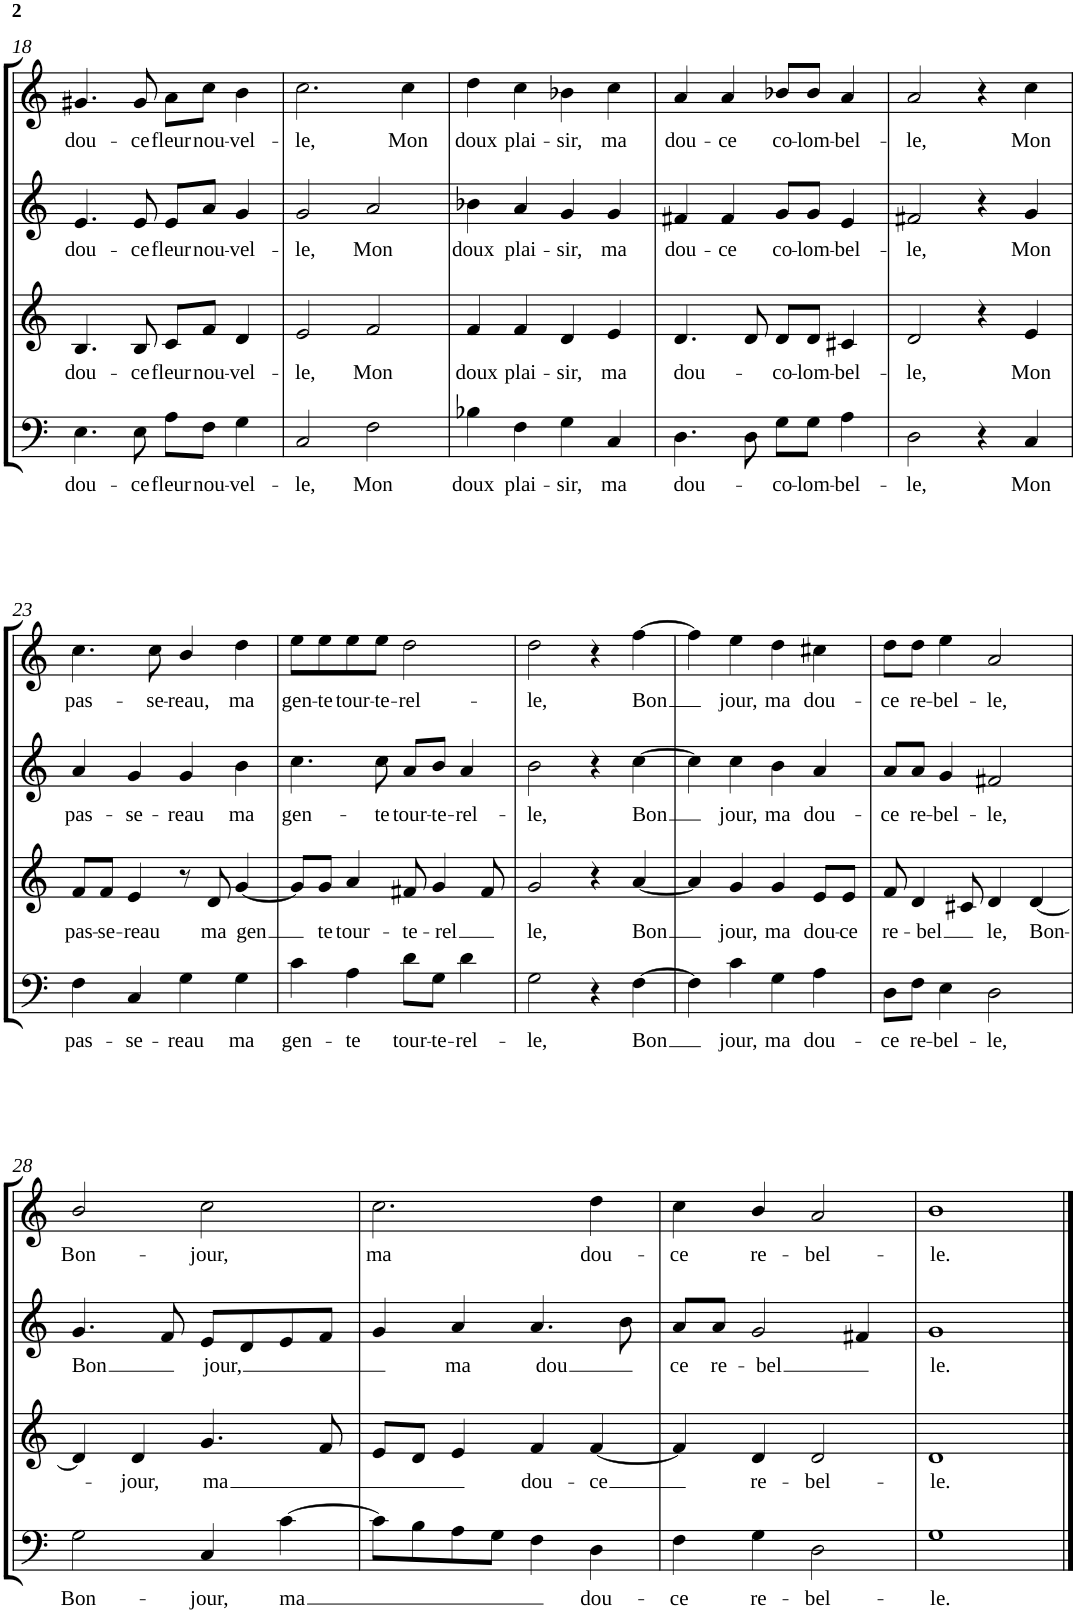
**kern	**text	**kern	**text	**kern	**text	**kern	**text
*part4	*part4	*part3	*part3	*part2	*part2	*part1	*part1
*staff4	*staff4	*staff3	*staff3	*staff2	*staff2	*staff1	*staff1
*I"B.	*	*I"A.	*	*I"S. 2	*	*I"S.1	*
*	*	*	*	*I'S	*	*I'S	*
!!LO:PB:g=z
*clefF4	*	*clefG2	*	*clefG2	*	*clefG2	*
*k[]	*	*k[]	*	*k[]	*	*k[]	*
*M4/4	*	*M4/4	*	*M4/4	*	*M4/4	*
=18	=18	=18	=18	=18	=18	=18	=18
!	!LO:LY:b	!	!LO:LY:b	!	!LO:LY:b	!	!LO:LY:b
4.E\	dou-	4.B/	dou-	4.e/	dou-	4.g#X/	dou-
!	!LO:LY:b	!	!LO:LY:b	!	!LO:LY:b	!	!LO:LY:b
8E\	-ce	8B/	-ce	8e/	-ce	8g#/	-ce
!	!LO:LY:b	!	!LO:LY:b	!	!LO:LY:b	!	!LO:LY:b
8A\L	fleur	8c/L	fleur	8e/L	fleur	8a\L	fleur
!	!LO:LY:b	!	!LO:LY:b	!	!LO:LY:b	!	!LO:LY:b
8F\J	nou-	8f/J	nou-	8a/J	nou-	8cc\J	nou-
!	!LO:LY:b	!	!LO:LY:b	!	!LO:LY:b	!	!LO:LY:b
4G\	-vel-	4d/	-vel-	4g/	-vel-	4b\	-vel-
=19	=19	=19	=19	=19	=19	=19	=19
!	!LO:LY:b	!	!LO:LY:b	!	!LO:LY:b	!	!LO:LY:b
2C/	-le,	2e/	-le,	2g/	-le,	2.cc\	-le,
!	!LO:LY:b	!	!LO:LY:b	!	!LO:LY:b	!	!
2F\	Mon	2f/	Mon	2a/	Mon	.	.
!	!	!	!	!	!	!	!LO:LY:b
.	.	.	.	.	.	4cc\	Mon
=20	=20	=20	=20	=20	=20	=20	=20
!	!LO:LY:b	!	!LO:LY:b	!	!LO:LY:b	!	!LO:LY:b
4B-X\	doux	4f/	doux	4b-X\	doux	4dd\	doux
!	!LO:LY:b	!	!LO:LY:b	!	!LO:LY:b	!	!LO:LY:b
4F\	plai-	4f/	plai-	4a/	plai-	4cc\	plai-
!	!LO:LY:b	!	!LO:LY:b	!	!LO:LY:b	!	!LO:LY:b
4G\	-sir,	4d/	-sir,	4g/	-sir,	4b-X\	-sir,
!	!LO:LY:b	!	!LO:LY:b	!	!LO:LY:b	!	!LO:LY:b
4C/	ma	4e/	ma	4g/	ma	4cc\	ma
=21	=21	=21	=21	=21	=21	=21	=21
!	!LO:LY:b	!	!LO:LY:b	!	!LO:LY:b	!	!LO:LY:b
4.D\	dou-	4.d/	dou-	4f#X/	dou-	4a/	dou-
!	!	!	!	!	!LO:LY:b	!	!LO:LY:b
.	.	.	.	4f#/	-ce	4a/	-ce
8D\	.	8d/	.	.	.	.	.
!	!LO:LY:b	!	!LO:LY:b	!	!LO:LY:b	!	!LO:LY:b
8G\L	-co-	8d/L	-co-	8g/L	co-	8b-X/L	co-
!	!LO:LY:b	!	!LO:LY:b	!	!LO:LY:b	!	!LO:LY:b
8G\J	-lom-	8d/J	-lom-	8g/J	-lom-	8b-/J	-lom-
!	!LO:LY:b	!	!LO:LY:b	!	!LO:LY:b	!	!LO:LY:b
4A\	-bel-	4c#X/	-bel-	4e/	-bel-	4a/	-bel-
=22	=22	=22	=22	=22	=22	=22	=22
!	!LO:LY:b	!	!LO:LY:b	!	!LO:LY:b	!	!LO:LY:b
2D\	-le,	2d/	-le,	2f#X/	-le,	2a/	-le,
4r	.	4r	.	4r	.	4r	.
!	!LO:LY:b	!	!LO:LY:b	!	!LO:LY:b	!	!LO:LY:b
4C/	Mon	4e/	Mon	4g/	Mon	4cc\	Mon
!!LO:LB:g=z
=23	=23	=23	=23	=23	=23	=23	=23
!	!LO:LY:b	!	!LO:LY:b	!	!LO:LY:b	!	!LO:LY:b
4F\	pas-	8f/L	pas-	4a/	pas-	4.cc\	pas-
!	!	!	!LO:LY:b	!	!	!	!
.	.	8f/J	-se-	.	.	.	.
!	!LO:LY:b	!	!LO:LY:b	!	!LO:LY:b	!	!
4C/	-se-	4e/	-reau	4g/	-se-	.	.
!	!	!	!	!	!	!	!LO:LY:b
.	.	.	.	.	.	8cc\	-se-
!	!LO:LY:b	!	!	!	!LO:LY:b	!	!LO:LY:b
4G\	-reau	8r	.	4g/	-reau	4b/	-reau,
!	!	!	!LO:LY:b	!	!	!	!
.	.	8d/	ma	.	.	.	.
!	!LO:LY:b	!	!LO:LY:b	!	!LO:LY:b	!	!LO:LY:b
4G\	ma	[4g/	gen	4b\	ma	4dd\	ma
=24	=24	=24	=24	=24	=24	=24	=24
!	!LO:LY:b	!	!	!	!LO:LY:b	!	!LO:LY:b
4c\	gen-	8g/L]	.	4.cc\	gen-	8ee\L	gen-
!	!	!	!LO:LY:b	!	!	!	!LO:LY:b
.	.	8g/J	te	.	.	8ee\	-te
!	!LO:LY:b	!	!LO:LY:b	!	!	!	!LO:LY:b
4A\	-te	4a/	tour-	.	.	8ee\	tour-
!	!	!	!	!	!LO:LY:b	!	!LO:LY:b
.	.	.	.	8cc\	-te	8ee\J	-te-
!	!LO:LY:b	!	!LO:LY:b	!	!LO:LY:b	!	!LO:LY:b
8d\L	tour-	8f#X/	-te-	8a/L	tour-	2dd\	-rel-
!	!LO:LY:b	!	!LO:LY:b	!	!LO:LY:b	!	!
8G\J	-te-	4g/	-rel	8b/J	-te-	.	.
!	!LO:LY:b	!	!	!	!LO:LY:b	!	!
4d\	-rel-	.	.	4a/	-rel-	.	.
.	.	8f#/	.	.	.	.	.
=25	=25	=25	=25	=25	=25	=25	=25
!	!LO:LY:b	!	!LO:LY:b	!	!LO:LY:b	!	!LO:LY:b
2G\	-le,	2g/	le,	2b\	-le,	2dd\	-le,
4r	.	4r	.	4r	.	4r	.
!	!LO:LY:b	!	!LO:LY:b	!	!LO:LY:b	!	!LO:LY:b
[4F\	Bon	[4a/	Bon	[4cc\	Bon	[4ff\	Bon
=26	=26	=26	=26	=26	=26	=26	=26
4F\]	.	4a/]	.	4cc\]	.	4ff\]	.
!	!LO:LY:b	!	!LO:LY:b	!	!LO:LY:b	!	!LO:LY:b
4c\	jour,	4g/	jour,	4cc\	jour,	4ee\	jour,
!	!LO:LY:b	!	!LO:LY:b	!	!LO:LY:b	!	!LO:LY:b
4G\	ma	4g/	ma	4b\	ma	4dd\	ma
!	!LO:LY:b	!	!LO:LY:b	!	!LO:LY:b	!	!LO:LY:b
4A\	dou-	8e/L	dou-	4a/	dou-	4cc#X\	dou-
!	!	!	!LO:LY:b	!	!	!	!
.	.	8e/J	-ce	.	.	.	.
=27	=27	=27	=27	=27	=27	=27	=27
!	!LO:LY:b	!	!LO:LY:b	!	!LO:LY:b	!	!LO:LY:b
8D\L	-ce	8f/	re-	8a/L	-ce	8dd\L	-ce
!	!LO:LY:b	!	!LO:LY:b	!	!LO:LY:b	!	!LO:LY:b
8F\J	re-	4d/	-bel	8a/J	re-	8dd\J	re-
!	!LO:LY:b	!	!	!	!LO:LY:b	!	!LO:LY:b
4E\	-bel-	.	.	4g/	-bel-	4ee\	-bel-
.	.	8c#X/	.	.	.	.	.
!	!LO:LY:b	!	!LO:LY:b	!	!LO:LY:b	!	!LO:LY:b
2D\	-le,	4d/	le,	2f#X/	-le,	2a/	-le,
!	!	!	!LO:LY:b	!	!	!	!
.	.	[4d/	Bon-	.	.	.	.
!!LO:LB:g=z
=28	=28	=28	=28	=28	=28	=28	=28
!	!LO:LY:b	!	!	!	!LO:LY:b	!	!LO:LY:b
2G\	Bon-	4d/]	.	4.g/	Bon	2b/	Bon-
!	!	!	!LO:LY:b	!	!	!	!
.	.	4d/	-jour,	.	.	.	.
.	.	.	.	8f/	.	.	.
!	!LO:LY:b	!	!LO:LY:b	!	!LO:LY:b	!	!LO:LY:b
4C/	-jour,	4.g/	ma	8e/L	jour,	2cc\	-jour,
.	.	.	.	8d/	.	.	.
!	!LO:LY:b	!	!	!	!	!	!
[4c\	ma	.	.	8e/	.	.	.
.	.	8f/	.	8f/J	.	.	.
=29	=29	=29	=29	=29	=29	=29	=29
!	!	!	!	!	!	!	!LO:LY:b
8c\L]	.	8e/L	.	4g/	.	2.cc\	ma
8B\	.	8d/J	.	.	.	.	.
!	!	!	!	!	!LO:LY:b	!	!
8A\	.	4e/	.	4a/	ma	.	.
8G\J	.	.	.	.	.	.	.
!	!	!	!LO:LY:b	!	!LO:LY:b	!	!
4F\	.	4f/	dou-	4.a/	dou	.	.
!	!LO:LY:b	!	!LO:LY:b	!	!	!	!LO:LY:b
4D\	dou-	[4f/	-ce	.	.	4dd\	dou-
.	.	.	.	8b\	.	.	.
=30	=30	=30	=30	=30	=30	=30	=30
!	!LO:LY:b	!	!	!	!LO:LY:b	!	!LO:LY:b
4F\	-ce	4f/]	.	8a/L	ce	4cc\	-ce
!	!	!	!	!	!LO:LY:b	!	!
.	.	.	.	8a/J	re-	.	.
!	!LO:LY:b	!	!LO:LY:b	!	!LO:LY:b	!	!LO:LY:b
4G\	re-	4d/	re-	2g/	-bel	4b/	re-
!	!LO:LY:b	!	!LO:LY:b	!	!	!	!LO:LY:b
2D\	-bel-	2d/	-bel-	.	.	2a/	-bel-
.	.	.	.	4f#X/	.	.	.
=31	=31	=31	=31	=31	=31	=31	=31
!	!LO:LY:b	!	!LO:LY:b	!	!LO:LY:b	!	!LO:LY:b
1G	-le.	1d	-le.	1g	le.	1b	-le.
==	==	==	==	==	==	==	==
*-	*-	*-	*-	*-	*-	*-	*-
